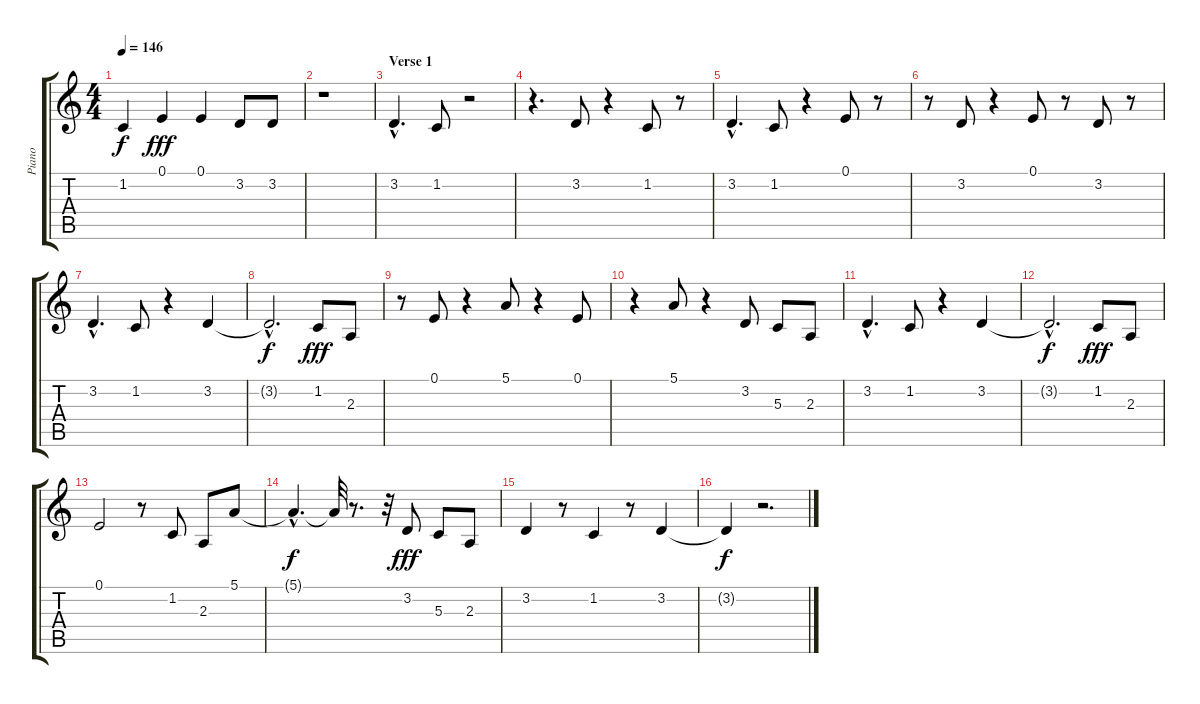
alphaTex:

\track ("Piano" "Piano") {instrument brightacousticpiano}
\staff {score tabs}
\tuning (E4 B3 G3 D3 A2 E2) {hide}
\ts (4 4)
\tempo 146
\clef g2
\ks c
1.2{t}.4{dy f} 0.1.4{dy fff} 0.1.4 3.2.8 3.2.8 |
r.1 |
\section ("" "Verse 1")
3.2{hac}.4{d} 1.2.8 r.2 |
r.4{d} 3.2.8 r.4 1.2.8 r.8 |
3.2{hac}.4{d} 1.2.8 r.4 0.1.8 r.8 |
r.8 3.2.8 r.4 0.1.8 r.8 3.2.8 r.8 |
3.2{hac}.4{d} 1.2.8 r.4 3.2.4 |
3.2{hac t}.2{d dy f} 1.2.8{dy fff} 2.3.8 |
r.8 0.1.8 r.4 5.1.8 r.4 0.1.8 |
r.4 5.1.8 r.4 3.2.8 5.3.8 2.3.8 |
3.2{hac}.4{d} 1.2.8 r.4 3.2.4 |
3.2{hac t}.2{d dy f} 1.2.8{dy fff} 2.3.8 |
0.1.2 r.8 1.2.8 2.3.8 5.1.8 |
5.1{hac t}.4{d dy f} 5.1{t}.32 r.8{d} r.32 3.2.8{dy fff} 5.3.8 2.3.8 |
3.2.4 r.8 1.2.4 r.8 3.2.4 |
3.2{t}.4{dy f} r.2{d}
